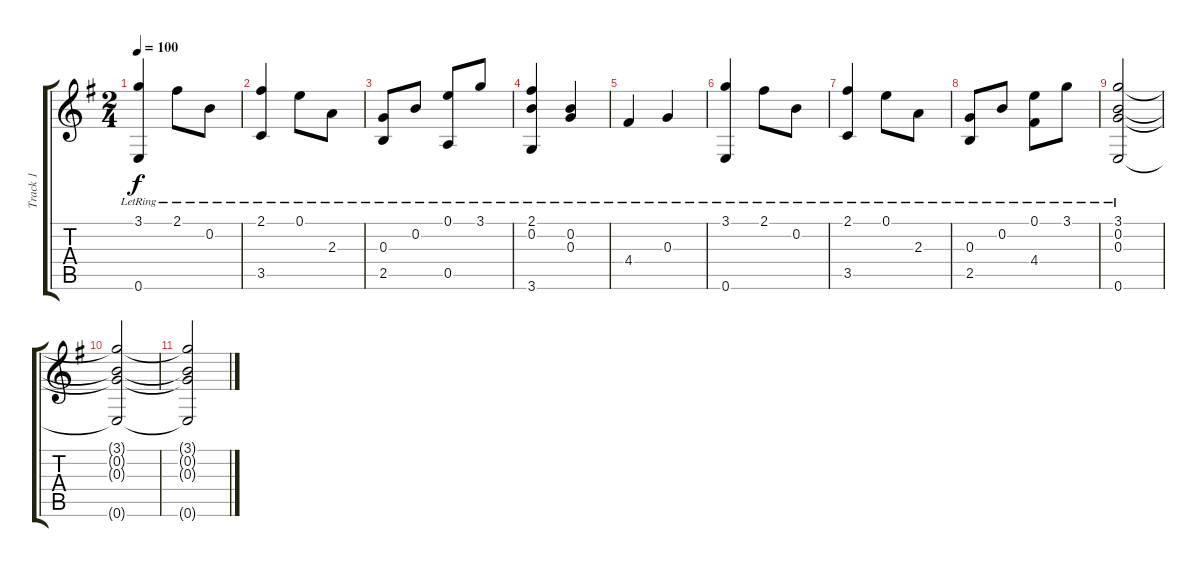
\track ("Track 1" "Track 1") {instrument acousticguitarnylon}
\staff {score tabs}
\tuning (E4 B3 G3 D3 A2 E2) {hide}
\ts (2 4)
\tempo 100
\clef g2
\ks g
(3.1{lr} 0.6{lr}).4{dy f} 2.1{lr}.8 0.2{lr}.8 |
(2.1{lr} 3.5{lr}).4 0.1{lr}.8 2.3{lr}.8 |
(0.3{lr} 2.5{lr}).8 0.2{lr}.8 (0.1{lr} 0.5{lr}).8 3.1{lr}.8 |
(2.1{lr} 0.2{lr} 3.6{lr}).4 (0.2{lr} 0.3{lr}).4 |
4.4{lr}.4 0.3{lr}.4 |
(3.1{lr} 0.6{lr}).4 2.1{lr}.8 0.2{lr}.8 |
(2.1{lr} 3.5{lr}).4 0.1{lr}.8 2.3{lr}.8 |
(0.3{lr} 2.5{lr}).8 0.2{lr}.8 (0.1{lr} 4.4{lr}).8 3.1{lr}.8 |
(3.1{lr} 0.2{lr} 0.3{lr} 0.6{lr}).2 |
(3.1{t} 0.2{t} 0.3{t} 0.6{t}).2 |
(3.1{t} 0.2{t} 0.3{t} 0.6{t}).2
